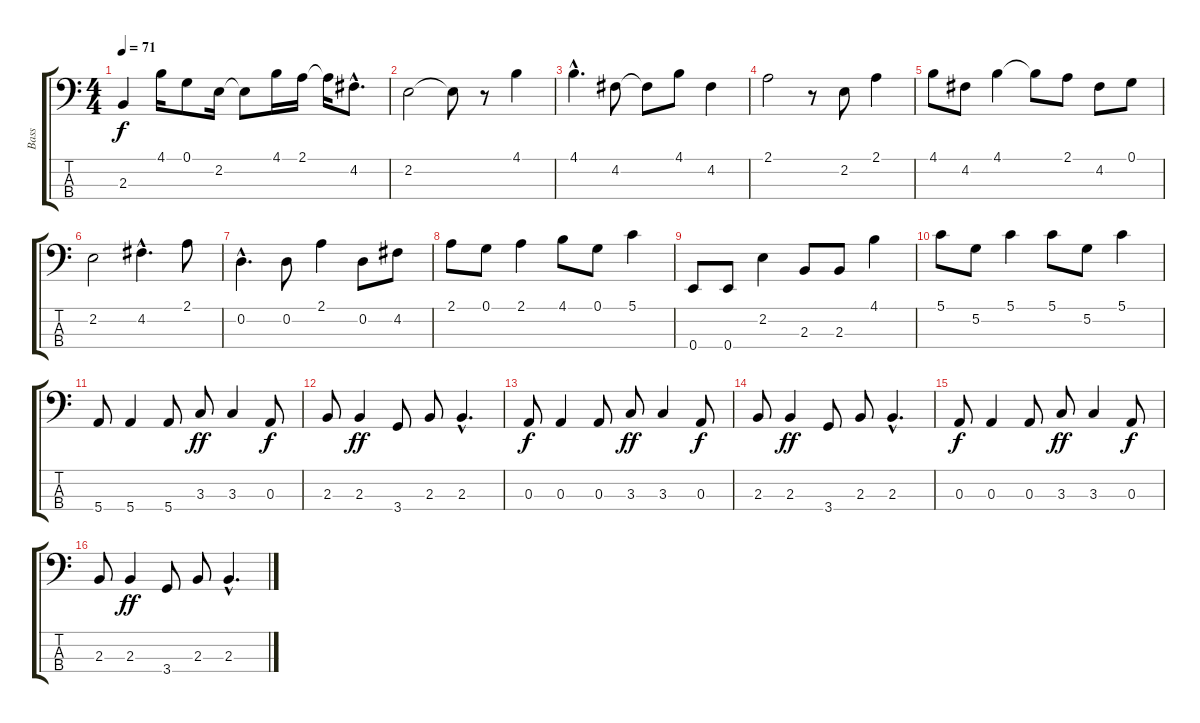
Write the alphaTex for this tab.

\track ("Bass" "Bass") {instrument electricbassfinger}
\staff {score tabs}
\tuning (G2 D2 A1 E1) {hide}
\ts (4 4)
\tempo 71
\clef f4
\ks c
2.3.4{dy f} 4.1.16 0.1.8 2.2.16 2.2{t}.8 4.1.16 2.1.16 2.1{t}.16 4.2{hac}.8{d} |
2.2.2 2.2{t}.8 r.8 4.1.4 |
4.1{hac}.4{d} 4.2.8 4.2{t}.8 4.1.8 4.2.4 |
2.1.2 r.8 2.2.8 2.1.4 |
4.1.8 4.2.8 4.1.4 4.1{t}.8 2.1.8 4.2.8 0.1.8 |
2.2.2 4.2{hac}.4{d} 2.1.8 |
0.2{hac}.4{d} 0.2.8 2.1.4 0.2.8 4.2.8 |
2.1.8 0.1.8 2.1.4 4.1.8 0.1.8 5.1.4 |
0.4.8 0.4.8 2.2.4 2.3.8 2.3.8 4.1.4 |
5.1.8 5.2.8 5.1.4 5.1.8 5.2.8 5.1.4 |
5.4.8 5.4.4 5.4.8 3.3.8{dy ff} 3.3.4 0.3.8{dy f} |
2.3.8 2.3.4{dy ff} 3.4.8 2.3.8 2.3{hac}.4{d} |
0.3.8{dy f} 0.3.4 0.3.8 3.3.8{dy ff} 3.3.4 0.3.8{dy f} |
2.3.8 2.3.4{dy ff} 3.4.8 2.3.8 2.3{hac}.4{d} |
0.3.8{dy f} 0.3.4 0.3.8 3.3.8{dy ff} 3.3.4 0.3.8{dy f} |
2.3.8 2.3.4{dy ff} 3.4.8 2.3.8 2.3{hac}.4{d}
